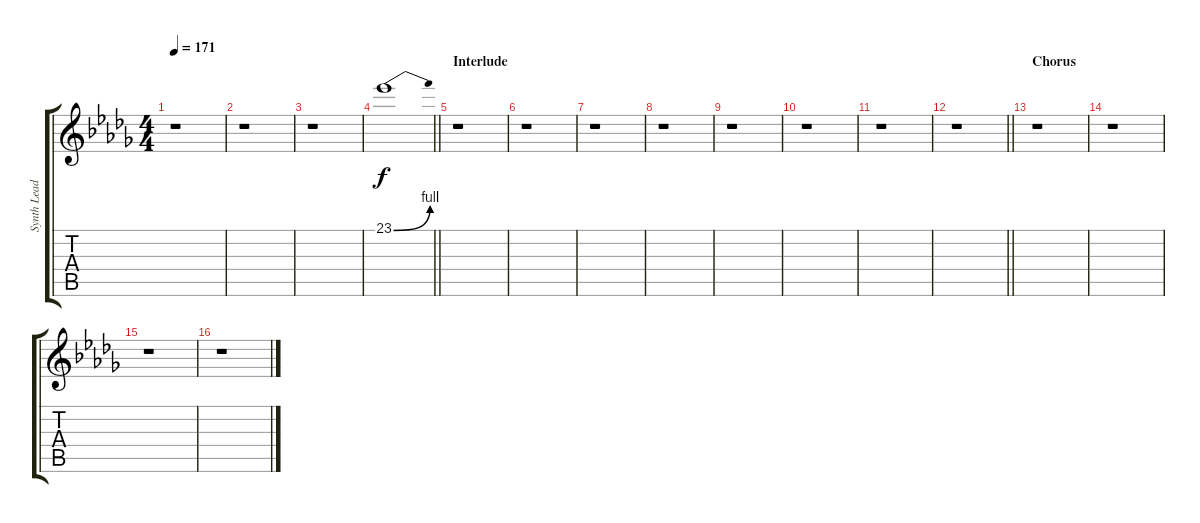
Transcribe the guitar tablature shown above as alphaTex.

\track ("Synth Lead" "Synth Lead") {instrument lead1square}
\staff {score tabs}
\tuning (E4 B3 G3 D3 A2 E2) {hide}
\ts (4 4)
\tempo 171
\clef g2
\ks db
r.1{dy f} |
r.1 |
r.1 |
\barLineRight lightlight
23.1{be (bend 0 0 60 4)}.1{volume 8 instrument lead2sawtooth} |
\section ("" "Interlude")
r.1 |
r.1 |
r.1 |
r.1 |
r.1 |
r.1 |
r.1 |
\barLineRight lightlight
r.1 |
\section ("" "Chorus")
r.1 |
r.1 |
r.1 |
r.1
